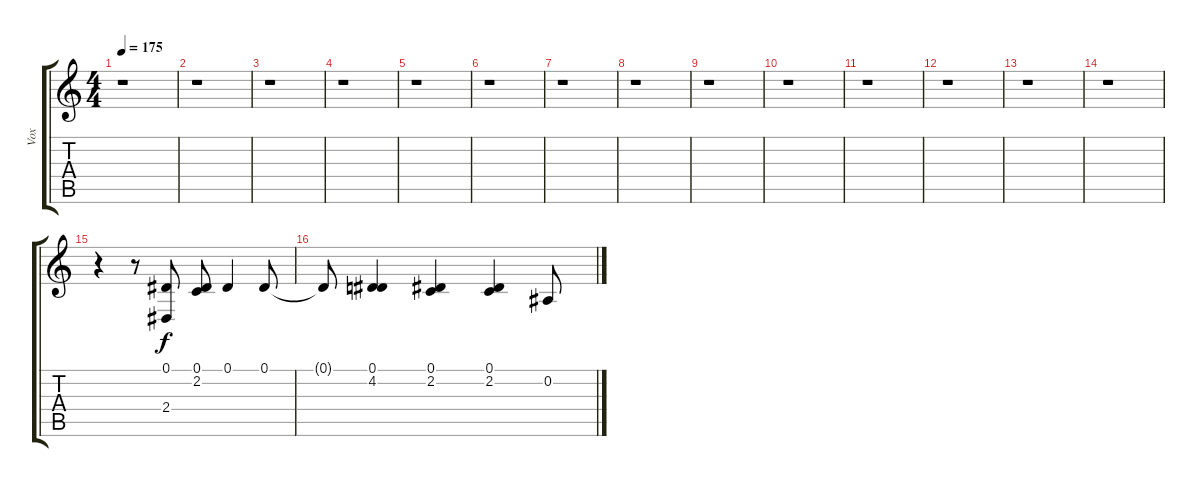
\track ("Vox" "Vox") {instrument tenorsax}
\staff {score tabs}
\tuning (Eb4 Bb3 Gb3 Db3 Ab2 Eb2) {hide}
\ts (4 4)
\tempo 175
\clef g2
\ks c
r.1{dy f} |
r.1 |
r.1 |
r.1 |
r.1 |
r.1 |
r.1 |
r.1 |
r.1 |
r.1 |
r.1 |
r.1 |
r.1 |
r.1 |
r.4 r.8 (0.1 2.4).8 (0.1 2.2).8 0.1.4 0.1.8 |
0.1{t}.8 (0.1 4.2).4 (0.1 2.2).4 (0.1 2.2).4 0.2.8
